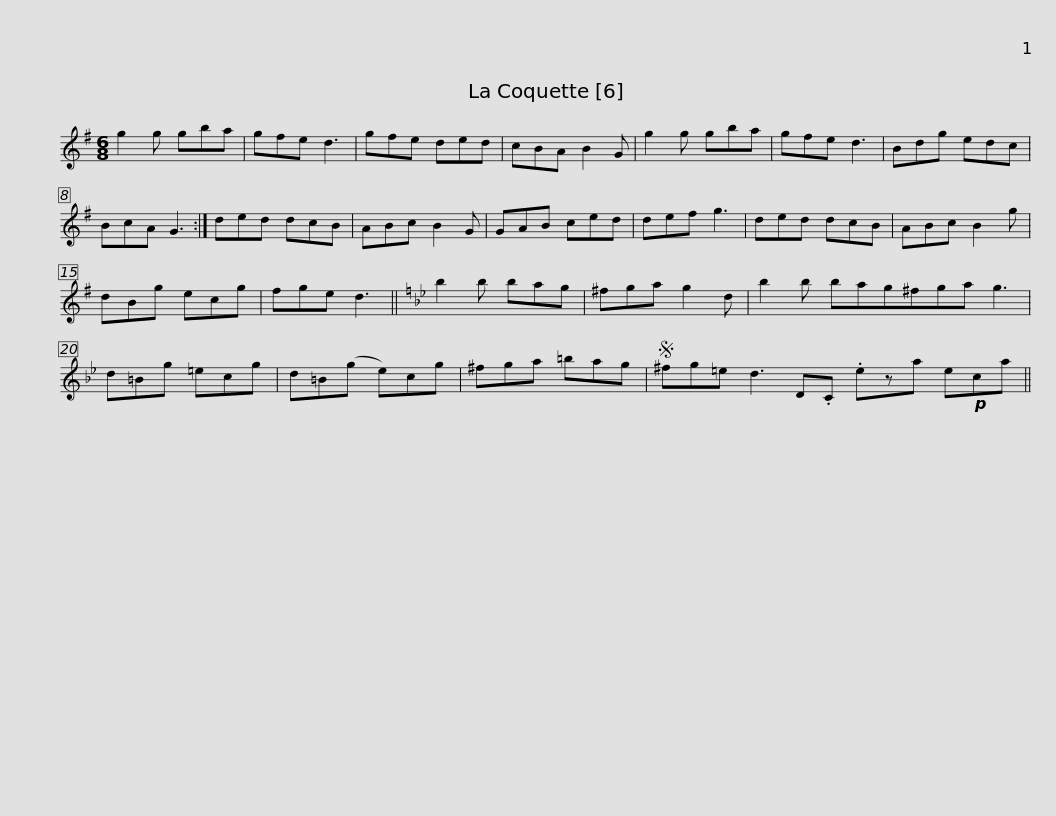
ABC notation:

X:1
L:1/8
M:6/8
I:linebreak $
K:G
V:1 treble
V:1
 g2 g gba | gfe d3 | gfe ded | cBA B2 G | g2 g gba | %5
 gfe d3 | Bdg edc | BcA G3 :|$ ded dcB | ABc B2 G | %10
 GAB ced | def g3 | ded dcB | ABc B2 g | dBg ecg | %15
 fge d3 ||$[K:Gmin] b2 b bag | ^fga g2 d | b2 b bag^fga g3 | d=Bg =ecg | %20
 d=B(g e)cg |$ ^fga =bag |S ^fg=e d3 D.C .eza e!p!ca || %23
